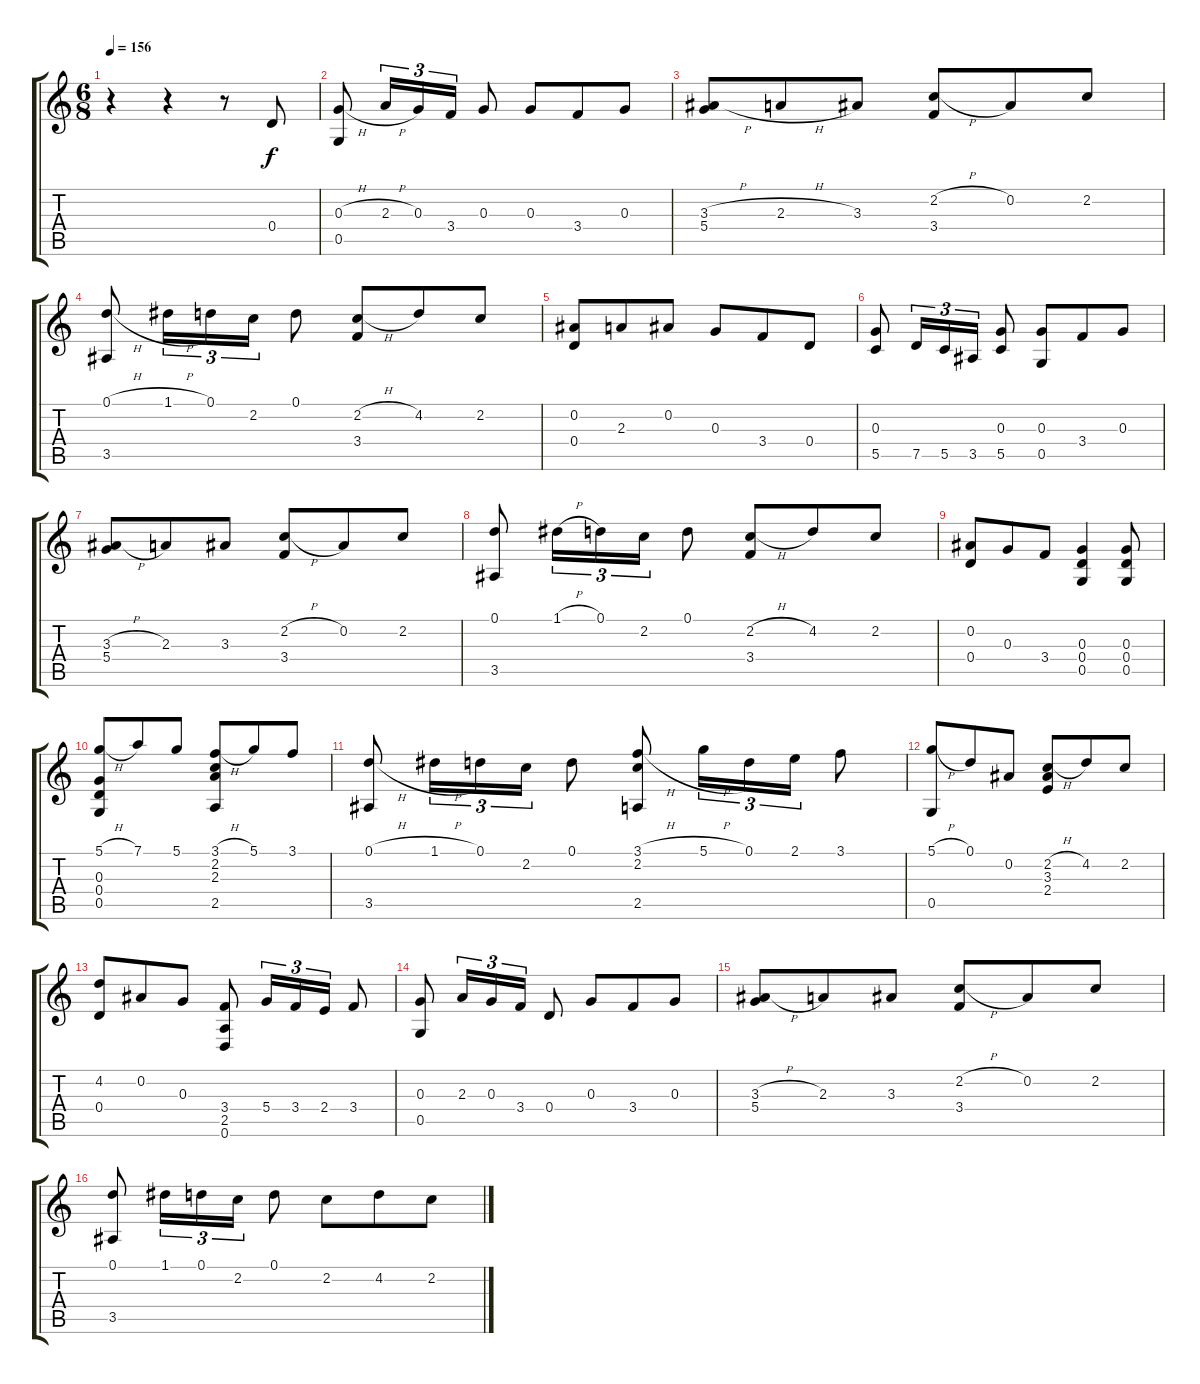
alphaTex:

\track "" {instrument acousticguitarnylon}
\staff {score tabs}
\tuning (D4 Bb3 G3 D3 G2 D2) {hide}
\ts (6 8)
\tempo 156
\clef g2
\ks c
r.4{dy f instrument acousticguitarnylon} r.4 r.8 0.4.8 |
(0.3{h} 0.5).8 2.3{h}.16{tu (3 2)} 0.3.16{tu (3 2)} 3.4.16{tu (3 2)} 0.3.8 0.3.8 3.4.8 0.3.8 |
(3.3{h} 5.4).8 2.3{h}.8 3.3.8 (2.2{h} 3.4).8 0.2.8 2.2.8 |
(0.1{h} 3.5).8 1.1{h}.16{tu (3 2)} 0.1.16{tu (3 2)} 2.2.16{tu (3 2)} 0.1.8 (2.2{h} 3.4).8 4.2.8 2.2.8 |
(0.2 0.4).8 2.3.8 0.2.8 0.3.8 3.4.8 0.4.8 |
(0.3 5.5).8 7.5.16{tu (3 2)} 5.5.16{tu (3 2)} 3.5.16{tu (3 2)} (0.3 5.5).8 (0.3 0.5).8 3.4.8 0.3.8 |
(3.3{h} 5.4).8 2.3.8 3.3.8 (2.2{h} 3.4).8 0.2.8 2.2.8 |
(0.1 3.5).8 1.1{h}.16{tu (3 2)} 0.1.16{tu (3 2)} 2.2.16{tu (3 2)} 0.1.8 (2.2{h} 3.4).8 4.2.8 2.2.8 |
(0.2 0.4).8 0.3.8 3.4.8 (0.3 0.4 0.5).4 (0.3 0.4 0.5).8 |
(5.1{h} 0.3 0.4 0.5).8 7.1.8 5.1.8 (3.1{h} 2.2 2.3 2.5).8 5.1.8 3.1.8 |
(0.1{h} 3.5).8 1.1{h}.16{tu (3 2)} 0.1.16{tu (3 2)} 2.2.16{tu (3 2)} 0.1.8 (3.1{h} 2.2 2.5).8 5.1{h}.16{tu (3 2)} 0.1.16{tu (3 2)} 2.1.16{tu (3 2)} 3.1.8 |
(5.1{h} 0.5).8 0.1.8 0.2.8 (2.2{h} 3.3 2.4).8 4.2.8 2.2.8 |
(4.2 0.4).8 0.2.8 0.3.8 (3.4 2.5 0.6).8 5.4.16{tu (3 2)} 3.4.16{tu (3 2)} 2.4.16{tu (3 2)} 3.4.8 |
(0.3 0.5).8 2.3.16{tu (3 2)} 0.3.16{tu (3 2)} 3.4.16{tu (3 2)} 0.4.8 0.3.8 3.4.8 0.3.8 |
(3.3{h} 5.4).8 2.3.8 3.3.8 (2.2{h} 3.4).8 0.2.8 2.2.8 |
(0.1 3.5).8 1.1.16{tu (3 2)} 0.1.16{tu (3 2)} 2.2.16{tu (3 2)} 0.1.8 2.2.8 4.2.8 2.2.8
